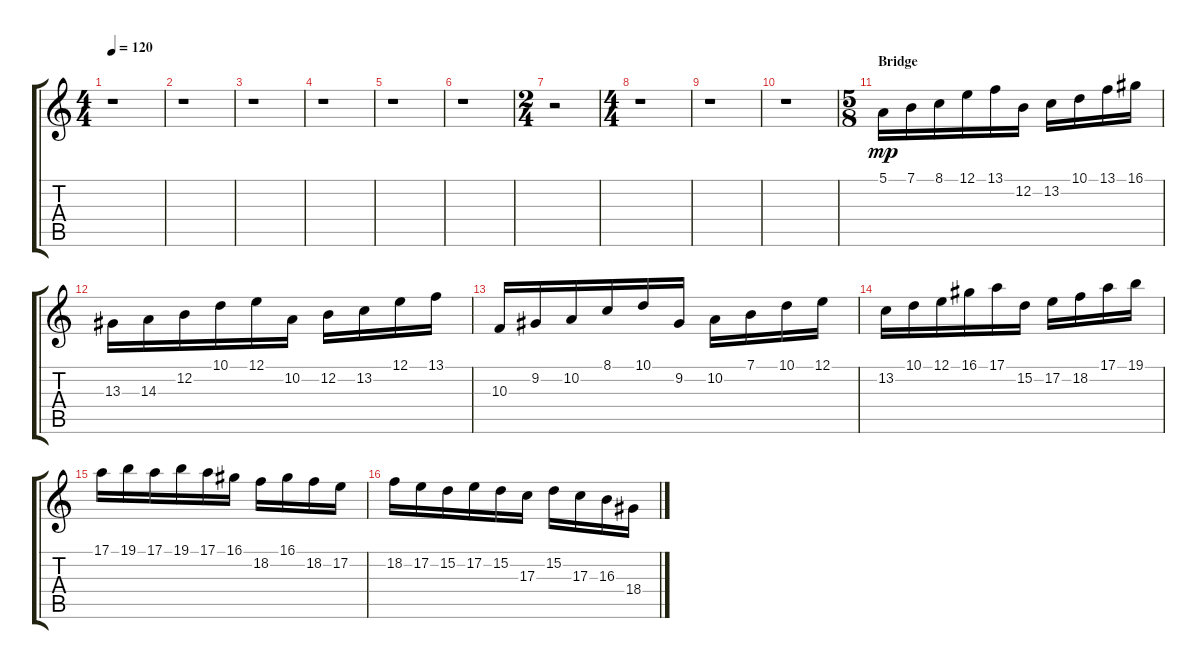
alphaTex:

\track "" {instrument choiraahs}
\staff {score tabs}
\tuning (E4 B3 G3 D3 A2 E2) {hide}
\ts (4 4)
\tempo 120
\clef g2
\ks c
r.1{dy mp} |
r.1 |
r.1 |
r.1 |
r.1 |
r.1 |
\ts (2 4)
r.2 |
\ts (4 4)
r.1 |
r.1 |
r.1 |
\ts (5 8)
\section ("" "Bridge")
5.1.16 7.1.16 8.1.16 12.1.16 13.1.16 12.2.16 13.2.16 10.1.16 13.1.16 16.1.16 |
13.3.16 14.3.16 12.2.16 10.1.16 12.1.16 10.2.16 12.2.16 13.2.16 12.1.16 13.1.16 |
10.3.16 9.2.16 10.2.16 8.1.16 10.1.16 9.2.16 10.2.16 7.1.16 10.1.16 12.1.16 |
13.2.16 10.1.16 12.1.16 16.1.16 17.1.16 15.2.16 17.2.16 18.2.16 17.1.16 19.1.16 |
17.1.16 19.1.16 17.1.16 19.1.16 17.1.16 16.1.16 18.2.16 16.1.16 18.2.16 17.2.16 |
18.2.16 17.2.16 15.2.16 17.2.16 15.2.16 17.3.16 15.2.16 17.3.16 16.3.16 18.4.16
